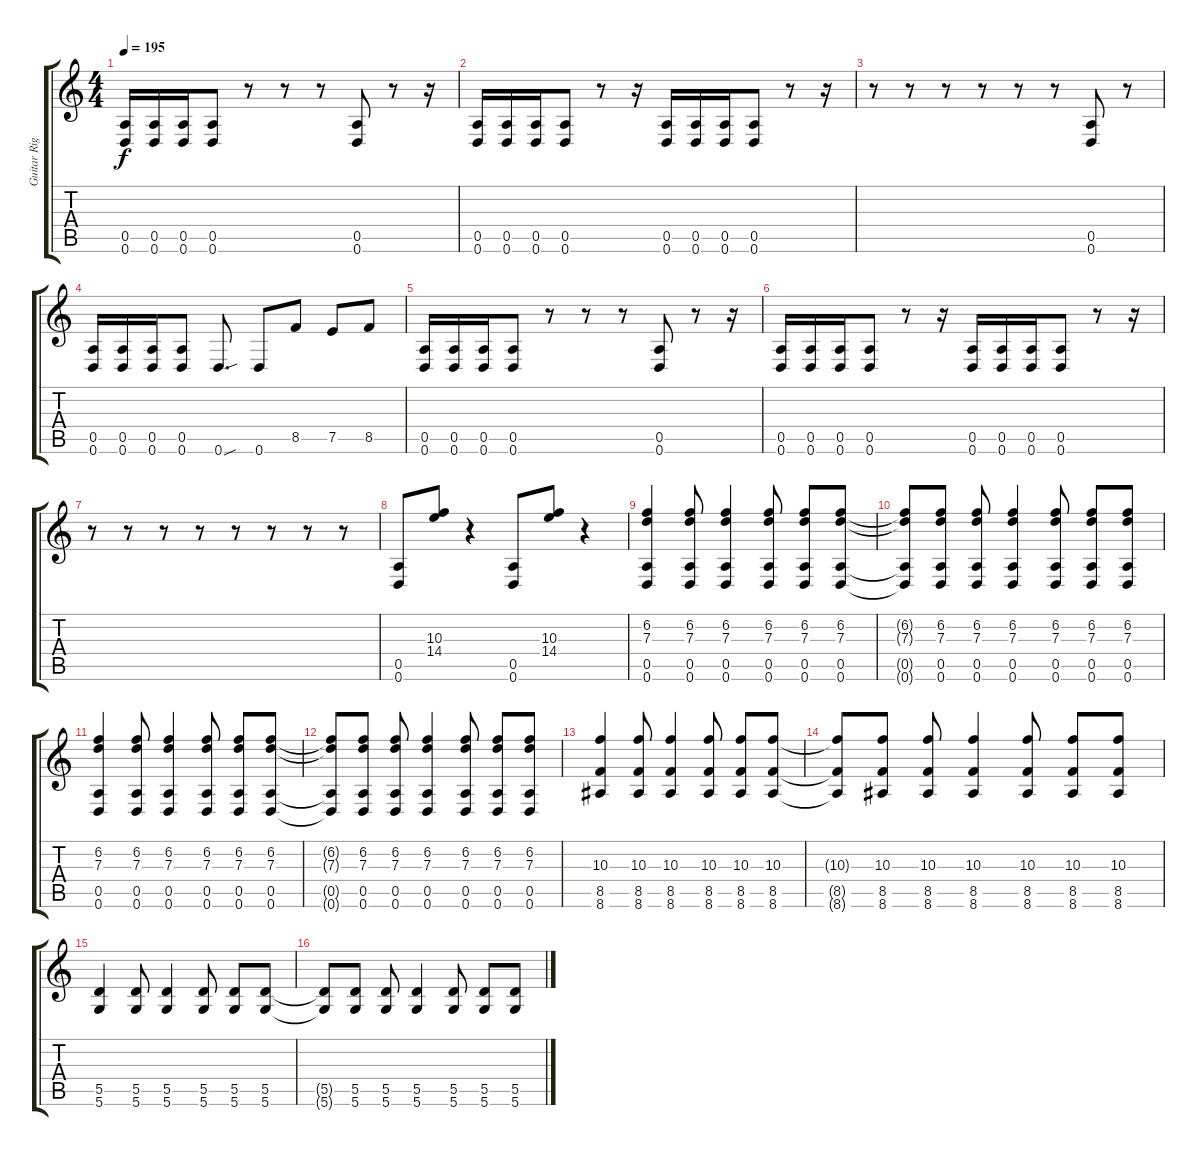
\track ("Guitar Right" "Guitar Rig") {instrument distortionguitar}
\staff {score tabs}
\tuning (E4 B3 G3 D3 A2 D2) {hide}
\ts (4 4)
\tempo 195
\clef g2
\ks c
(0.5 0.6).16{dy f} (0.5 0.6).16 (0.5 0.6).16 (0.5 0.6).8 r.8 r.8 r.8 (0.5 0.6).8 r.8 r.16 |
(0.5 0.6).16 (0.5 0.6).16 (0.5 0.6).16 (0.5 0.6).8 r.8 r.16 (0.5 0.6).16 (0.5 0.6).16 (0.5 0.6).16 (0.5 0.6).8 r.8 r.16 |
r.8 r.8 r.8 r.8 r.8 r.8 (0.5 0.6).8 r.8 |
(0.5 0.6).16 (0.5 0.6).16 (0.5 0.6).16 (0.5 0.6).8 0.6{sou}.8{d} 0.6.8 8.5.8 7.5.8 8.5.8 |
(0.5 0.6).16 (0.5 0.6).16 (0.5 0.6).16 (0.5 0.6).8 r.8 r.8 r.8 (0.5 0.6).8 r.8 r.16 |
(0.5 0.6).16 (0.5 0.6).16 (0.5 0.6).16 (0.5 0.6).8 r.8 r.16 (0.5 0.6).16 (0.5 0.6).16 (0.5 0.6).16 (0.5 0.6).8 r.8 r.16 |
r.8 r.8 r.8 r.8 r.8 r.8 r.8 r.8 |
(0.5 0.6).8 (10.3 14.4).8 r.4 (0.5 0.6).8 (10.3 14.4).8 r.4 |
(6.2 7.3 0.5 0.6).4 (6.2 7.3 0.5 0.6).8 (6.2 7.3 0.5 0.6).4 (6.2 7.3 0.5 0.6).8 (6.2 7.3 0.5 0.6).8 (6.2 7.3 0.5 0.6).8 |
(6.2{t} 7.3{t} 0.5{t} 0.6{t}).8 (6.2 7.3 0.5 0.6).8 (6.2 7.3 0.5 0.6).8 (6.2 7.3 0.5 0.6).4 (6.2 7.3 0.5 0.6).8 (6.2 7.3 0.5 0.6).8 (6.2 7.3 0.5 0.6).8 |
(6.2 7.3 0.5 0.6).4 (6.2 7.3 0.5 0.6).8 (6.2 7.3 0.5 0.6).4 (6.2 7.3 0.5 0.6).8 (6.2 7.3 0.5 0.6).8 (6.2 7.3 0.5 0.6).8 |
(6.2{t} 7.3{t} 0.5{t} 0.6{t}).8 (6.2 7.3 0.5 0.6).8 (6.2 7.3 0.5 0.6).8 (6.2 7.3 0.5 0.6).4 (6.2 7.3 0.5 0.6).8 (6.2 7.3 0.5 0.6).8 (6.2 7.3 0.5 0.6).8 |
(10.3 8.5 8.6).4 (10.3 8.5 8.6).8 (10.3 8.5 8.6).4 (10.3 8.5 8.6).8 (10.3 8.5 8.6).8 (10.3 8.5 8.6).8 |
(10.3{t} 8.5{t} 8.6{t}).8 (10.3 8.5 8.6).8 (10.3 8.5 8.6).8 (10.3 8.5 8.6).4 (10.3 8.5 8.6).8 (10.3 8.5 8.6).8 (10.3 8.5 8.6).8 |
(5.5 5.6).4 (5.5 5.6).8 (5.5 5.6).4 (5.5 5.6).8 (5.5 5.6).8 (5.5 5.6).8 |
(5.5{t} 5.6{t}).8 (5.5 5.6).8 (5.5 5.6).8 (5.5 5.6).4 (5.5 5.6).8 (5.5 5.6).8 (5.5 5.6).8
